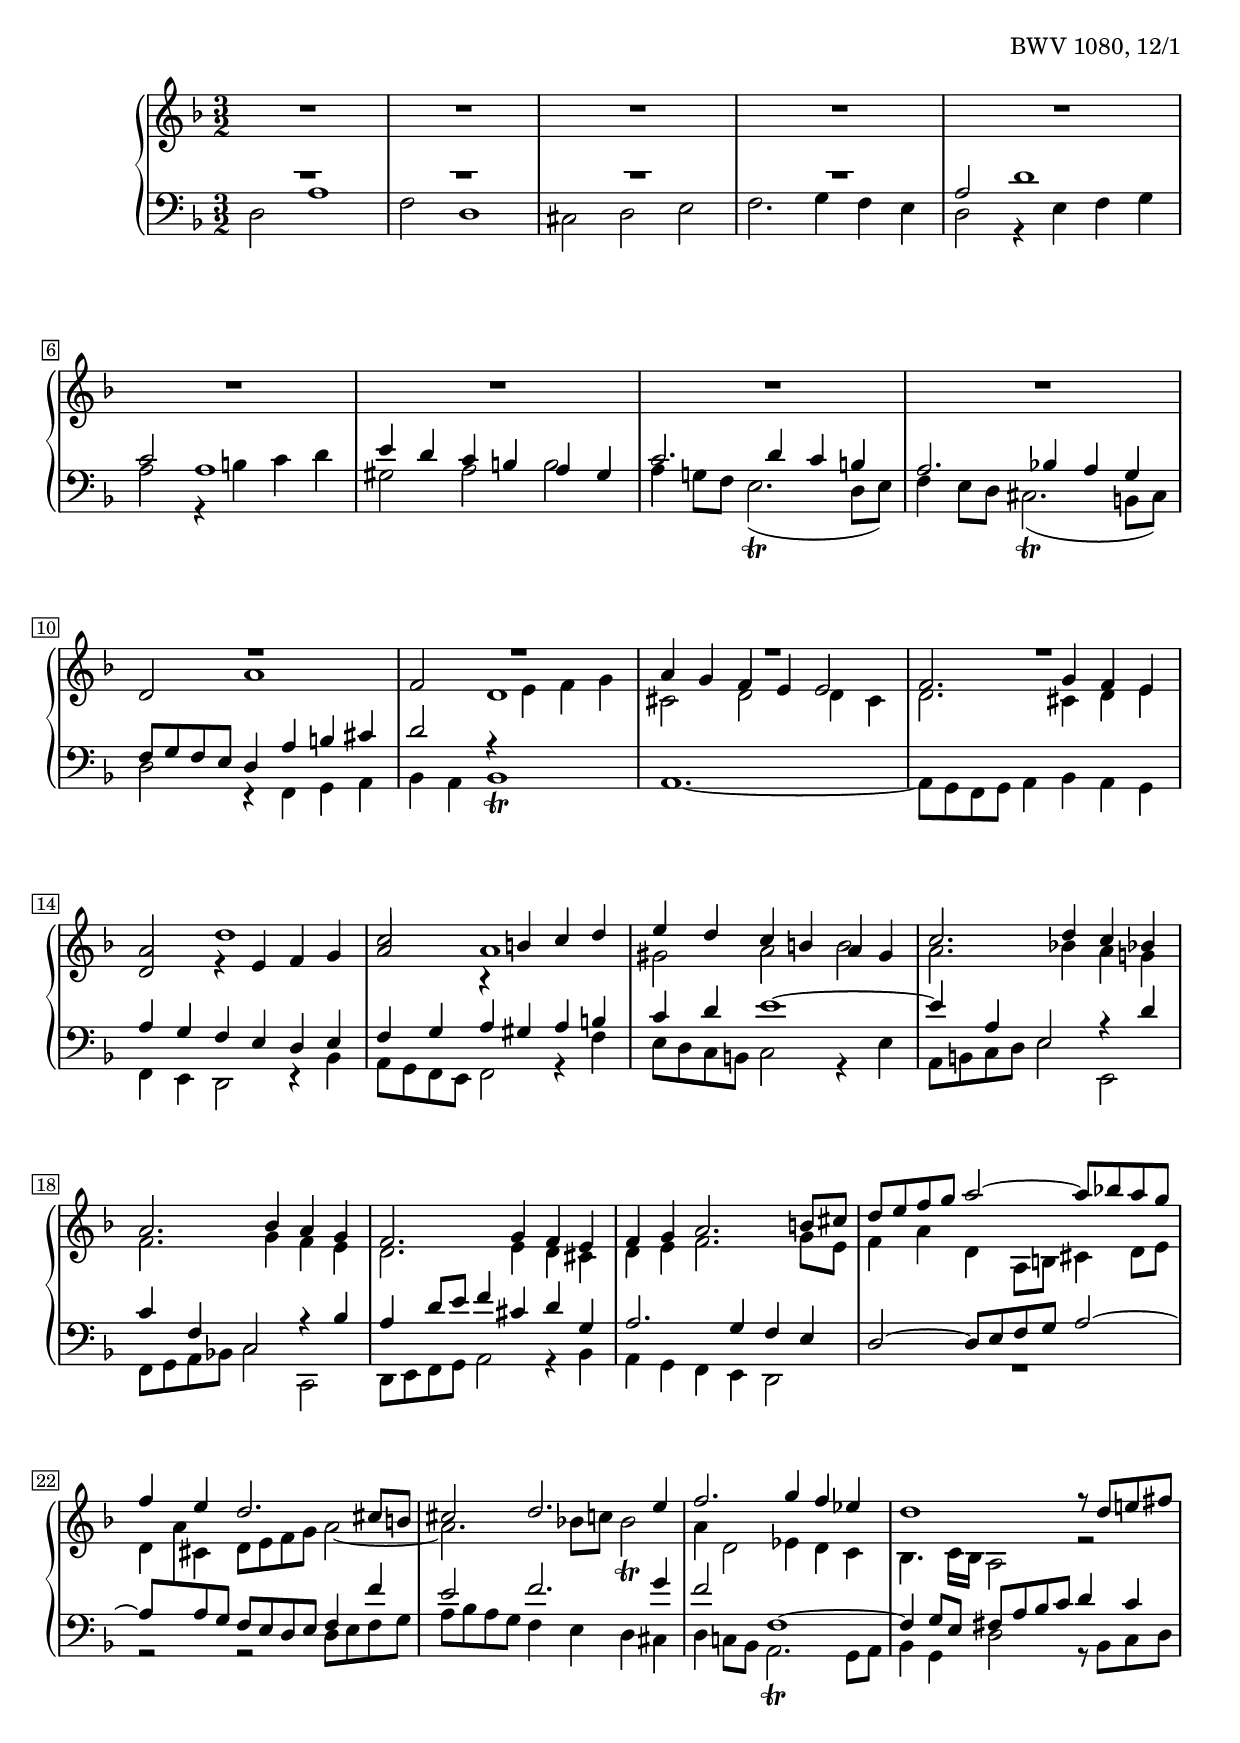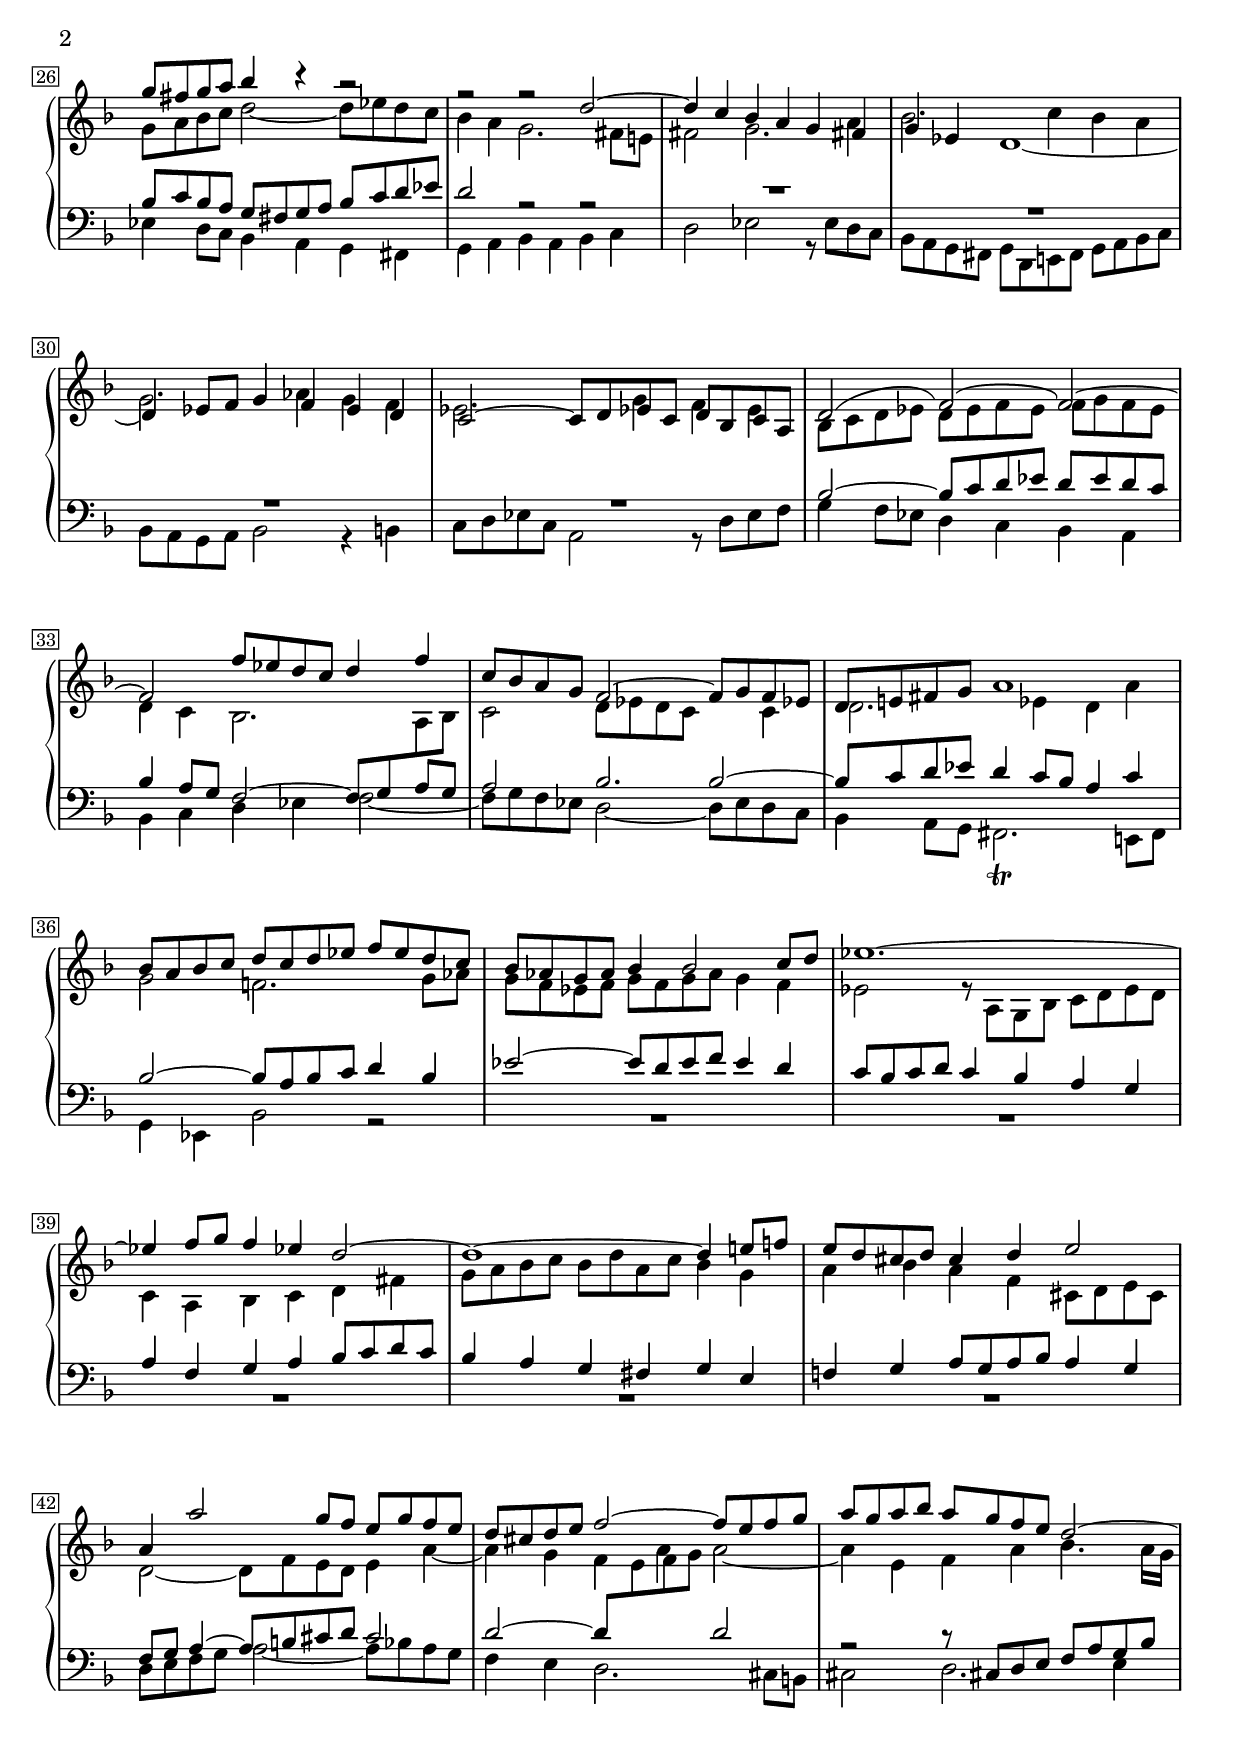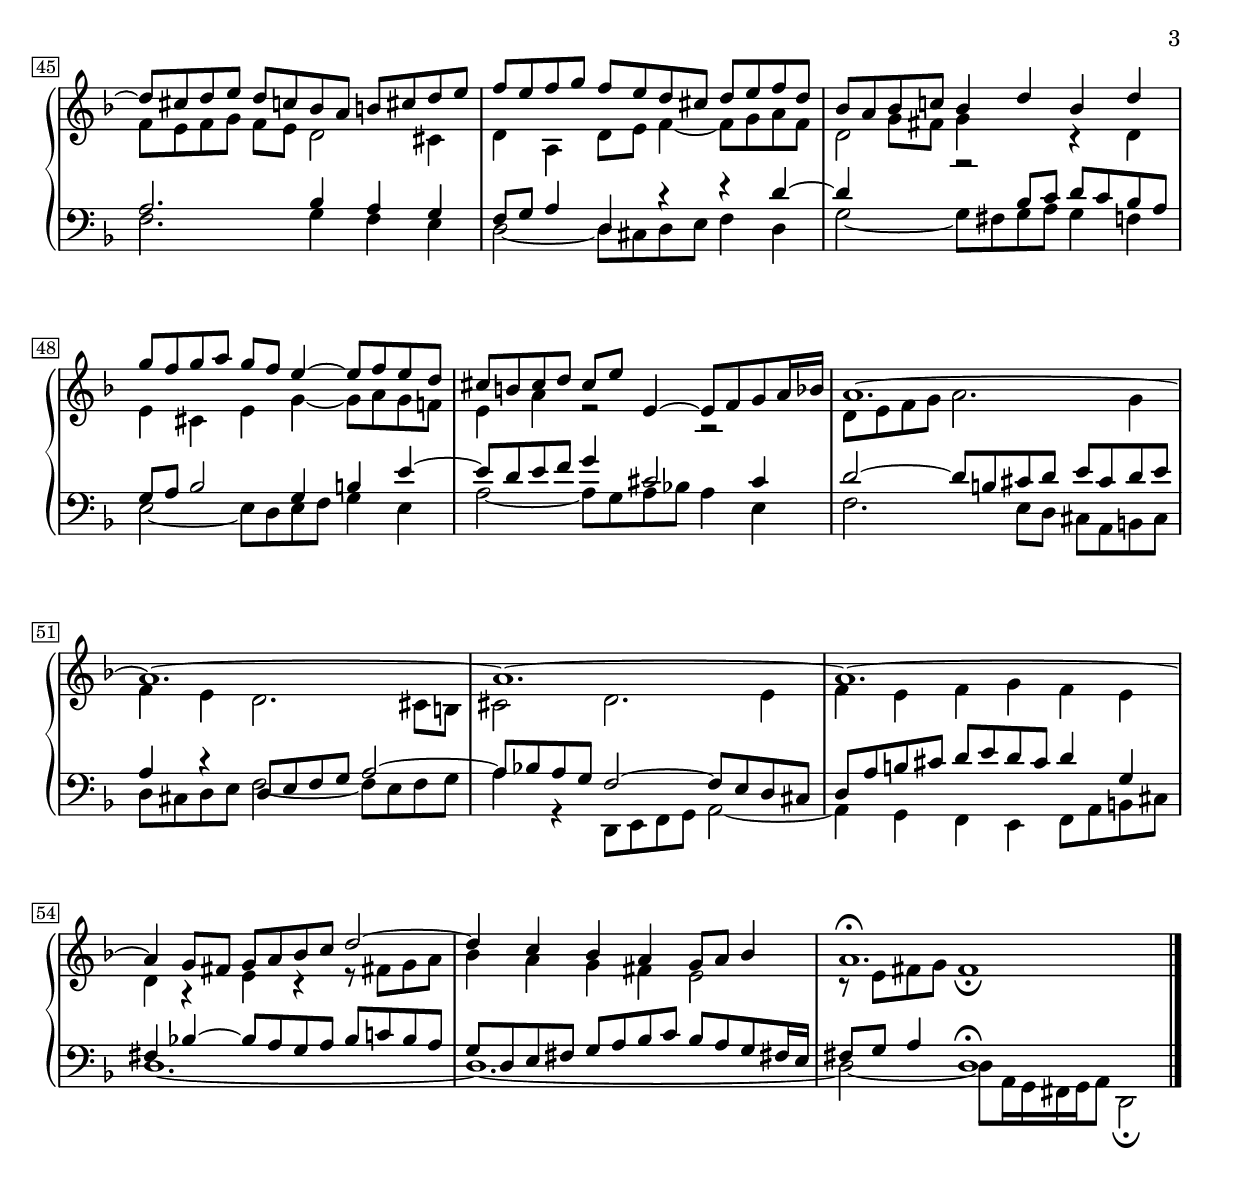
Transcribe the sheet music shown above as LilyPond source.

Global = {
  \key d \minor
  \time 3/2
  \include "../global.ly"
}

Sopran = \context Voice = "one" \relative c'' {
  \voiceOne
  | \override MultiMeasureRest.staff-position = #0
    R1*3/2*9
  | \override MultiMeasureRest.staff-position = #2
    R1*3/2*4
  | a2 d1
  %15
  | c2 a1
  | \stemDown gis2 a b
  | \stemUp c2. d4 c bes!
  | a2. bes4 a g
  | f2. g4 f e
  %20
  | f g a2. b8 cis
  | d e f g a2~ a8 bes a g
  | f4 e d2. cis8 b
  | cis2 d2. e4
  | f2. g4 f ees
  %25
  | d1 r8 d e fis
  | g fis g a bes4 r r2
  | r r d,2~
  | d4 c bes a g fis!
  | \once\override NoteColumn.force-hshift = #0.2 g
    ees d1_~
  %30
  | d4 ees8 f g4 f ees d
  | \once\override NoteColumn.force-hshift = #0.2 c2~
    c8 d ees! c d bes c a
  | \change Staff = "lower"
    \stemUp\tieUp
    bes2~ bes8 c d ees!
    \change Staff = "upper"
    \stemUp\tieUp
    f2~
  | f f'8 ees d c d4 f
  | c8 bes a g f2~ f8 g f ees!
  %35
  | d e! fis g a1
  | bes8 a bes c d c d ees f ees d c
  | bes aes g aes bes4 bes2 c8 d
  | ees1.~
  | ees4 f8 g f4 ees d2~
  %40
  | d1~ d4 e!8 f
  | e d cis d cis4 d e2
  | a,4 a'2 g8 f e g f e
  | d cis d e f2~ f8 e f g
  | a g a bes a g f e d2~
  %45
  | d8 cis d e d c bes a b cis! d e
  | f e f g f e d cis d e f d
  | bes a bes c bes4 d bes d
  | g8 f g a g f e4~ e8 f e d
  | cis b cis d cis e e,4~ e8 f g a16 bes!
  %50
  | a1.~
  | a~
  | a~
  | a~
  | a4 g8 fis g a bes c d2~
  %55
  | d4 c bes a g8 a bes4
  | a1.\fermata
  \bar "|."
}

Alto = \context Voice = "two" \relative c' {
  \voiceTwo
  | s1*3/2*9
  %10
  | \stemUp d2 a'1
  | f2 d1
  | \stemDown cis2 d \stemUp e
  | f2. g4 f e
  | d2 r4 e f g
  %15
  | a2 r4 b c d
  | e d c b a gis
  | \stemDown a2. bes!4 a g
  | f2. g4 f e
  | d2. e4 d cis
  %20
  | d e f2. g8 e
  | f4 a d, a8 b cis4 d8 e
  | d4 cis d8 e f g a2~
  | a2. bes8 c bes2\trill
  | a4 d,2 ees4 d c
  %25
  | bes4. c16 bes a2 r
  | g'8 a bes c d2~ d8 ees d c
  | bes4 a g2. fis8 e
  | fis2 g2. a4
  | bes2. c4 bes a
  %30
  | g2. aes4 g f
  | ees2. g4 f ees
  | \stemUp\tieUp
    \shape #'((0 . 0) (0 . 1) (0 . 2.5) (-0.2 . 1)) Tie
    d2~
    \stemDown d8 ees f ees
    \change Staff = "lower"
    \stemUp\tieUp
    d ees d c
  | bes4 a8 g f2~
    f8 g
    \change Staff = "upper"
    \stemDown\tieDown
    a bes
  | c2 d8 ees d c
    \change Staff = "lower"
    \stemUp\tieUp
    bes2~
  %35
  | bes8 c d ees d4 c8 bes a4
    \change Staff = "upper"
    \stemDown\tieDown
    a'
  | g2 f2. g8 aes
  | g f ees f g f g aes g4 f
  | ees2 r8 a, g bes c d ees d
  | c4 a bes c d fis
  %40
  | g8 a bes c bes d a c bes4 g
  | a bes a f cis8 d e cis
  | d2~ d8 f e d
    \change Staff = "lower"
    \stemUp\tieUp
    cis2
  | d~ d8
    \change Staff = "upper"
    \stemDown\tieDown
    e f g a2~
  | a4 e f a bes4. a16 g
  %45
  | f8 e f g f e d2 cis4
  | d a d8 e f4~ f8 g a f
  | d2 r r4 d
  | e cis e g~ g8 a g f
  | e4 a r2 r
  %50
  | d,8 e f g a2. g4
  | f e d2. cis8 b
  | cis2 d2. e4
  | f e f g f e
  | d r e r r8 fis! g a
  %55
  | bes4 a g fis e2
  | r8 e fis g fis1\fermata
  \bar "|."
}

Tenor = \context Voice = "three" \relative c' {
  \voiceThree
  | \override MultiMeasureRest.staff-position = #6
    R1*3/2*4
  %5
  | a2 d1
  | c2 a1
  | \stemDown gis2
    a b
  | \stemUp c2. d4 c b
  | a2. bes!4 a g
  %10
  | f8 g f e d4 a' b cis
  | d2 r4
    \change Staff = "upper"
    \stemDown\tieDown
    e f g
  | \stemUp a g f e \stemDown d cis
  | d2. cis4 d e
  | \change Staff = "lower"
    \stemUp\tieUp
    a, g f e d e
  %15
  | f g a gis a b
  | c d e1~
  | e4 a, e2 r4 d'
  | c f, c2 r4 bes'
  | a d8 e f4 cis d g,
  %20
  | a2. g4 f e
  | d2~ d8 e f g a2~
  | a8
    \change Staff = "upper"
    \stemDown\tieDown
    a'
    \change Staff = "lower"
    \stemUp\tieUp
    a, g f e d e f4 f'
  | e2 f2. g4
  | f2 f,1~
  %25
  | f4 g8 e fis a bes c d4 c
  | bes8 c bes a g fis g a bes c d ees
  | d2 r r
  | R1*3/2
  | \override MultiMeasureRest.staff-position = #2
    R1*3/2*3
  | \change Staff = "upper"
    \stemDown
    bes8 c d ees
    \stemUp
    \shape #'((0 . 0) (0 . 0.5) (0 . 0) (-2 . -0.5)) Tie
    f2~ \stemDown f8 g f ees
  | d4 c bes2.
    \change Staff = "lower"
    \stemUp\tieUp
    a8 g
  | a2 bes2.
    \change Staff = "upper"
    \stemDown
    c4
  %35
  | d2. ees4 d
    \change Staff = "lower"
    \stemUp\tieUp
    c
  | bes2~ bes8 a bes c d4 bes
  | ees2~ ees8 d ees f ees4 d
  | c8 bes c d c4 bes a g
  | a f g a bes8 c d c
  %40
  | bes4 a g fis g e
  | f! g a8 g a bes a4 g
  | f8 g a4~ a8 b cis d
    \change Staff = "upper"
    \stemDown
    e4 a_~
  | a g f a
    \change Staff = "lower"
    \stemUp\tieUp
    d,2
  | r r8 cis,! d e f a g bes
  %45
  | a2. bes4 a g
  | f8 g a4 d, r r d'~
  | d
    \change Staff = "upper"
    \stemDown
    g8 fis g4
    \change Staff = "lower"
    \stemUp\tieUp
    bes,8 c d c bes a
  | g a bes2 g4 b e~
  | e8 d e f g4 cis,2 cis4
  %50
  | d2~ d8 b cis d e cis d e
  | a,4 r d,8 e f g a2~
  | a8 bes a g f2~ f8 e d cis
  | d a' b cis d e d cis d4 g,
  | fis bes!~ bes8 a g a bes c bes a
  %55
  | g d e fis g a bes c bes a g fis!16 e
  | fis8 g a4 d,1\fermata
  \bar "|."
}

Bass = \context Voice = "four" \relative c {
  \voiceFour
  %1
  | d2 a'1
  | f2 d1
  | cis2 d e
  | f2. g4 f e
  %5
  | d2 r4 e f g
  | a2 r4 b c d
  | \stemUp
    e d c b a gis
  | \stemNeutral a g!8 f e2.\trill( d8 e)
  | f4 e8 d \stemDown cis2.\trill( b8 cis)
  %10
  | d2 r4 f, g a
  | bes a bes1\trill
  | a1.~
  | a8 g f g a4 bes a g
  | f e d2 r4 bes'
  %15
  | a8 g f e f2 r4 f'
  | e8 d c b c2 r4 e
  | a,8 b c d e2 e,
  | f8 g a bes c2 c,
  | d8 e f g a2 r4 bes
  %20
  | a g f e d2
  | R1*3/2
  | r2 r d'8 e f g
  | a bes a g f4 e d cis
  | d c!8 bes a2.\trill g8 a
  %25
  | bes4 g d'2 r8 bes c d
  | ees4 d8 c bes4 a g fis
  | g a bes a bes c
  | d2 ees r8 ees d c
  | bes a g fis g d e fis g a bes c
  %30
  | bes a g a bes2 r4 b
  | c8 d ees c a2 r8 d ees f
  | g4 f8 ees d4 c bes a
  | bes c d ees f2~
  | f8 g f ees d2~ d8 ees d c
  %35
  | bes4 a8 g fis2.\trill e8 fis
  | g4 ees bes'2 r
  | \override MultiMeasureRest.staff-position = #-4
    R1*3/2*5
  | d8 e f g a2~ a8 bes a g
  | f4 e d2. cis8 b
  | cis2 d2. e4
  %45
  | f2. g4 f e
  | d2~ d8 cis d e f4 d
  | g2~ g8 fis g a g4 f
  | e2~ e8 d e f g4 e
  | a2~ a8 g a bes a4 e
  %50
  | f2. e8 d cis a b cis
  | d cis d e f2~ f8 e f g
  | a4 r d,,8 e f g a2~
  | a4 g f e f8 a b cis
  | d1.~
  %55
  | d~
  | d2~ d8[ a16 g fis g a8] d,2\fermata
  \bar "|."
}

\score {
  \new PianoStaff
  <<
    \accidentalStyle Score.piano
    \context Staff = "upper" <<
      \set Staff.midiInstrument = #"acoustic grand"
      \Global
      \clef treble
      \Sopran
      \Alto
    >>
    \context Staff = "lower" <<
      \set Staff.midiInstrument = #"acoustic grand"
      \Global
      \clef bass
      \Tenor
      \Bass
    >>
  >>
  \header {
    %composer = "Johann Sebastian Bach"
    opus = "BWV 1080, 12/1"
    subtitle = "[rectus]"
    title = \markup {
      Contrapunctus [12]
    }
  }
  \layout { }
  \midi { }
}
